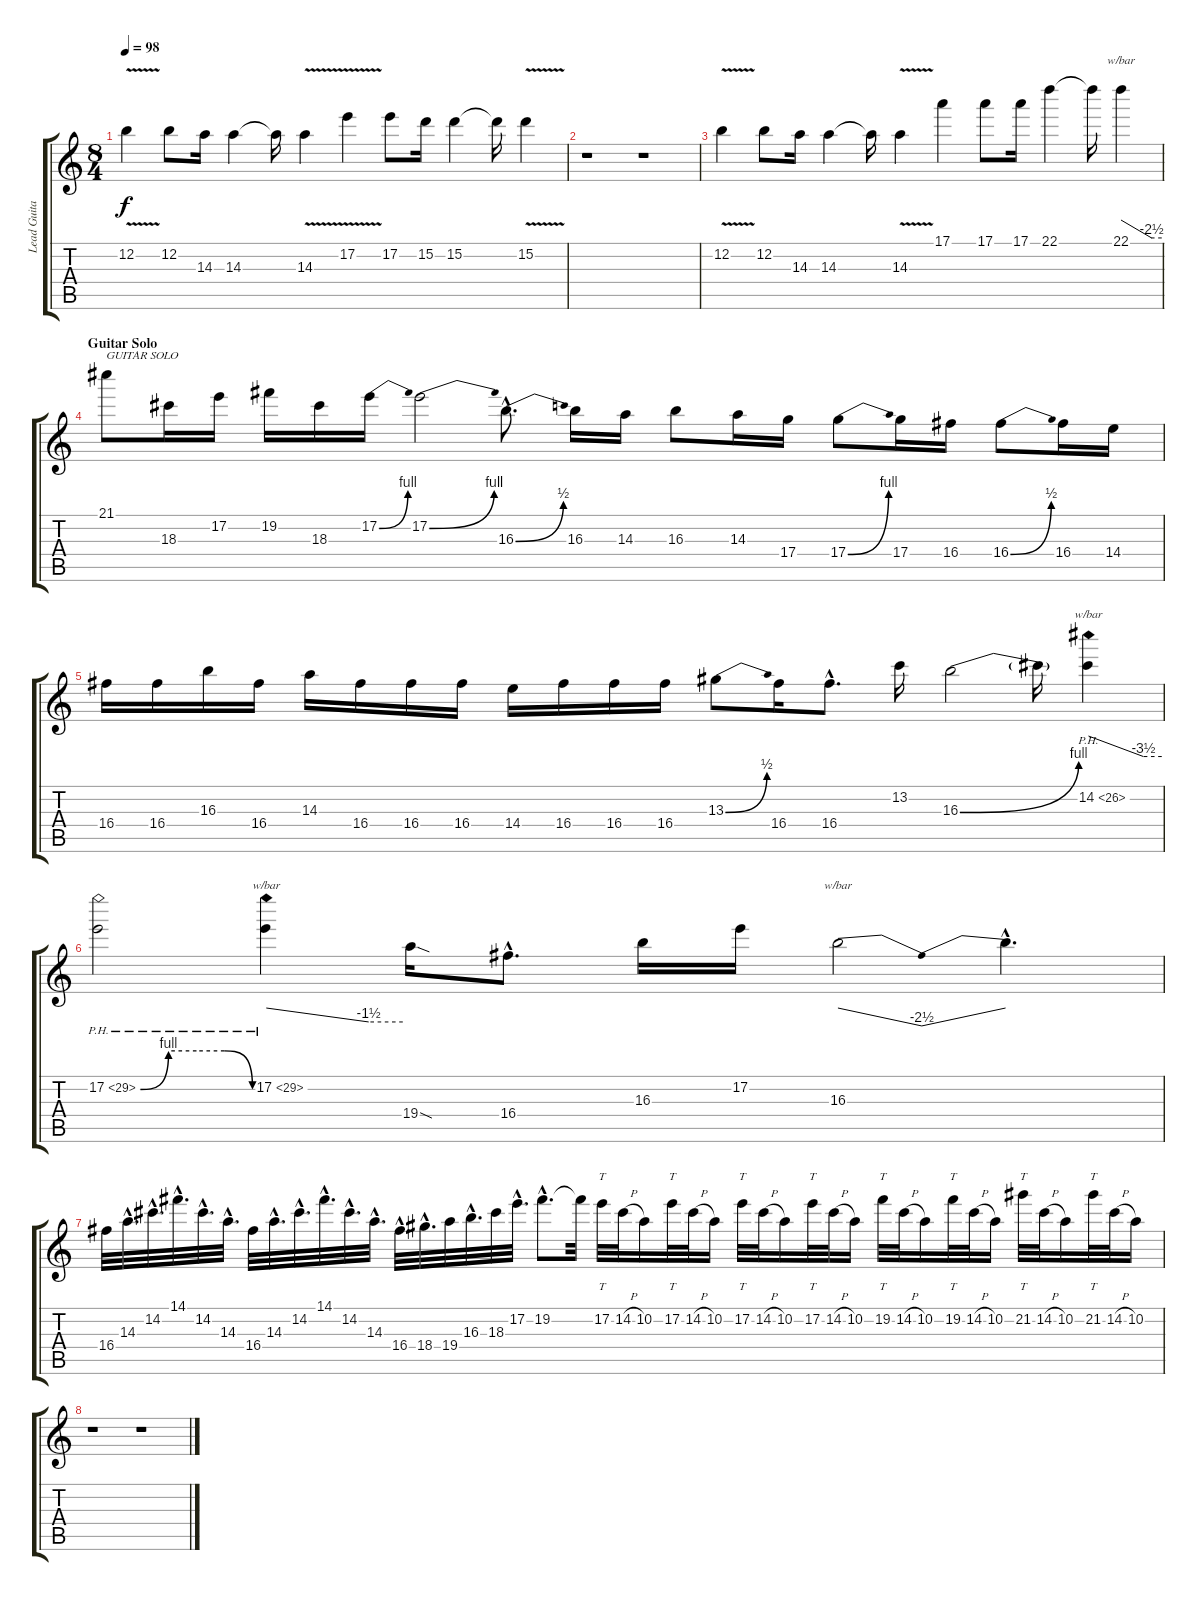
\track ("Lead Guitar" "Lead Guita") {instrument overdrivenguitar}
\staff {score tabs}
\tuning (E4 B3 G3 D3 A2 E2) {hide}
\ts (8 4)
\tempo 98
\clef g2
\ks c
12.2{v}.4{dy f} 12.2.8 14.3.16 14.3.4 14.3{t}.16 14.3{v}.4 17.2{v}.4 17.2.8 15.2.16 15.2.4 15.2{t}.16 15.2{v}.4 |
r.1 r.1 |
12.2{v}.4 12.2.8 14.3.16 14.3.4 14.3{t}.16 14.3{v}.4 17.1.4 17.1.8 17.1.16 22.1.4 22.1{t}.16 22.1.4{tbe (custom default 0 0 45 -10 60 -10)} |
\section ("" "Guitar Solo")
21.1.8{txt "GUITAR SOLO"} 18.3.16 17.2.16 19.2.16 18.3.16 17.2{be (bend 0 0 60 4)}.16 17.2{be (bend 0 0 60 4)}.2 16.3{be (bend 0 0 60 2) hac}.8{d} 16.3.16 14.3.16 16.3.8 14.3.16 17.4.16 17.4{be (bend 0 0 60 4)}.8 17.4.16 16.4.16 16.4{be (bend 0 0 60 2)}.8 16.4.16 14.4.16 |
16.4.16 16.4.16 16.3.16 16.4.16 14.3.16 16.4.16 16.4.16 16.4.16 14.4.16 16.4.16 16.4.16 16.4.16 13.3{be (bend 0 0 60 2)}.8 16.4.16 16.4{hac}.8{d} 13.2.16 16.3{be (bend 0 0 60 4)}.2 16.3{t}.16 14.2{ph 12}.4{tbe (custom default 0 0 45 -14 60 -14)} |
17.2{be (custom 0 0 15 4 30 4 45 4 60 0) ph 12}.2 17.2{ph 12}.4{tbe (custom default 0 0 45 -6 60 -6)} 19.4{sod}.16 16.4{hac}.8{d} 16.3.16 17.2.16 16.3.2{tbe (dip default 0 0 30 -10 60 0)} 16.3{hac t}.4{d} |
16.4.32 14.3{hac}.32{d} 14.2{hac}.32{d} 14.1{hac}.32{d} 14.2{hac}.32{d} 14.3{hac}.32{d} 16.4.32 14.3{hac}.32{d} 14.2{hac}.32{d} 14.1{hac}.32{d} 14.2{hac}.32{d} 14.3{hac}.32{d} 16.4{hac}.32{d} 18.4{hac}.32{d} 19.4.32 16.3{hac}.32{d} 18.3.32 17.2{hac}.32{d} 19.2{hac}.8{d} 19.2{t}.32 17.2.32{tt} 14.2{h}.32 10.2.16 17.2.32{tt} 14.2{h}.32 10.2.16 17.2.32{tt} 14.2{h}.32 10.2.16 17.2.32{tt} 14.2{h}.32 10.2.16 19.2.32{tt} 14.2{h}.32 10.2.16 19.2.32{tt} 14.2{h}.32 10.2.16 21.2.32{tt} 14.2{h}.32 10.2.16 21.2.32{tt} 14.2{h}.32 10.2.16 |
r.1 r.1
